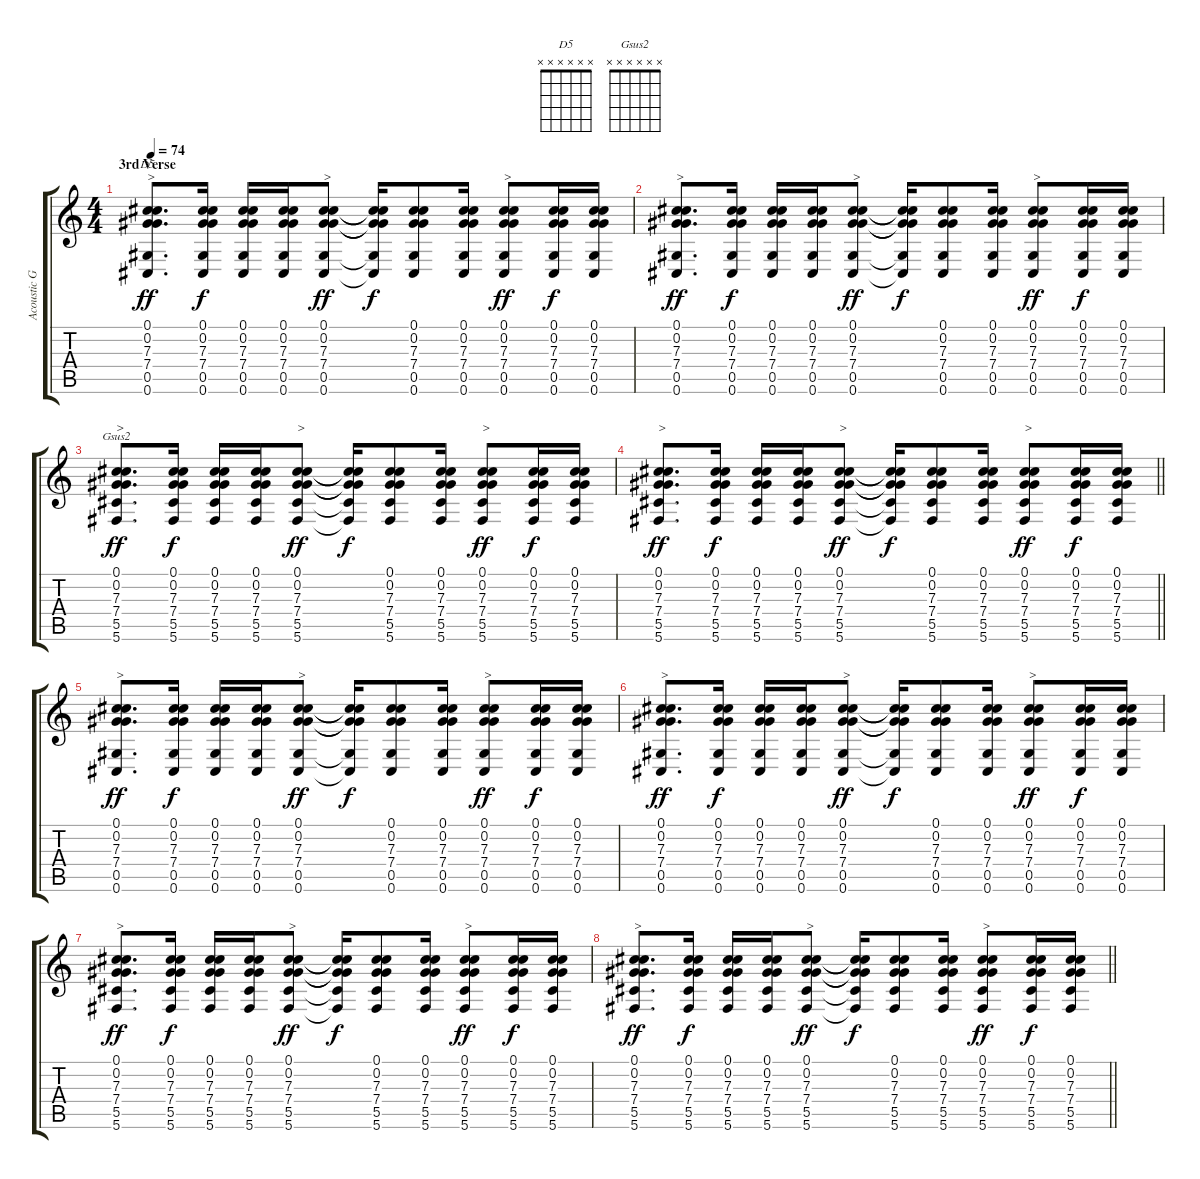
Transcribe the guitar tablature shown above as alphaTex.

\track ("Acoustic Guitar" "Acoustic G") {instrument acousticguitarsteel}
\staff {score tabs}
\tuning (Db4 Ab3 Gb3 Db3 Ab2 Db2) {hide}
\chord ("D5" x x x x x x)
\chord ("Gsus2" x x x x x x)
\ts (4 4)
\section ("" "3rd Verse")
\tempo 74
\clef g2
\ks c
(0.1 0.2 7.3 7.4 0.5 0.6).8{d ch "D5" txt ">" dy ff} (0.1 0.2 7.3 7.4 0.5 0.6).16{dy f} (0.1 0.2 7.3 7.4 0.5 0.6).16 (0.1 0.2 7.3 7.4 0.5 0.6).16 (0.1 0.2 7.3 7.4 0.5 0.6).8{txt ">" dy ff} (0.1{t} 0.2{t} 7.3{t} 7.4{t} 0.5{t} 0.6{t}).16{dy f} (0.1 0.2 7.3 7.4 0.5 0.6).8 (0.1 0.2 7.3 7.4 0.5 0.6).16 (0.1 0.2 7.3 7.4 0.5 0.6).8{txt ">" dy ff} (0.1 0.2 7.3 7.4 0.5 0.6).16{dy f} (0.1 0.2 7.3 7.4 0.5 0.6).16 |
(0.1 0.2 7.3 7.4 0.5 0.6).8{d txt ">" dy ff} (0.1 0.2 7.3 7.4 0.5 0.6).16{dy f} (0.1 0.2 7.3 7.4 0.5 0.6).16 (0.1 0.2 7.3 7.4 0.5 0.6).16 (0.1 0.2 7.3 7.4 0.5 0.6).8{txt ">" dy ff} (0.1{t} 0.2{t} 7.3{t} 7.4{t} 0.5{t} 0.6{t}).16{dy f} (0.1 0.2 7.3 7.4 0.5 0.6).8 (0.1 0.2 7.3 7.4 0.5 0.6).16 (0.1 0.2 7.3 7.4 0.5 0.6).8{txt ">" dy ff} (0.1 0.2 7.3 7.4 0.5 0.6).16{dy f} (0.1 0.2 7.3 7.4 0.5 0.6).16 |
(0.1 0.2 7.3 7.4 5.5 5.6).8{d ch "Gsus2" txt ">" dy ff} (0.1 0.2 7.3 7.4 5.5 5.6).16{dy f} (0.1 0.2 7.3 7.4 5.5 5.6).16 (0.1 0.2 7.3 7.4 5.5 5.6).16 (0.1 0.2 7.3 7.4 5.5 5.6).8{txt ">" dy ff} (0.1{t} 0.2{t} 7.3{t} 7.4{t} 5.5{t} 5.6{t}).16{dy f} (0.1 0.2 7.3 7.4 5.5 5.6).8 (0.1 0.2 7.3 7.4 5.5 5.6).16 (0.1 0.2 7.3 7.4 5.5 5.6).8{txt ">" dy ff} (0.1 0.2 7.3 7.4 5.5 5.6).16{dy f} (0.1 0.2 7.3 7.4 5.5 5.6).16 |
\barLineRight lightlight
(0.1 0.2 7.3 7.4 5.5 5.6).8{d txt ">" dy ff} (0.1 0.2 7.3 7.4 5.5 5.6).16{dy f} (0.1 0.2 7.3 7.4 5.5 5.6).16 (0.1 0.2 7.3 7.4 5.5 5.6).16 (0.1 0.2 7.3 7.4 5.5 5.6).8{txt ">" dy ff} (0.1{t} 0.2{t} 7.3{t} 7.4{t} 5.5{t} 5.6{t}).16{dy f} (0.1 0.2 7.3 7.4 5.5 5.6).8 (0.1 0.2 7.3 7.4 5.5 5.6).16 (0.1 0.2 7.3 7.4 5.5 5.6).8{txt ">" dy ff} (0.1 0.2 7.3 7.4 5.5 5.6).16{dy f} (0.1 0.2 7.3 7.4 5.5 5.6).16 |
(0.1 0.2 7.3 7.4 0.5 0.6).8{d txt ">" dy ff} (0.1 0.2 7.3 7.4 0.5 0.6).16{dy f} (0.1 0.2 7.3 7.4 0.5 0.6).16 (0.1 0.2 7.3 7.4 0.5 0.6).16 (0.1 0.2 7.3 7.4 0.5 0.6).8{txt ">" dy ff} (0.1{t} 0.2{t} 7.3{t} 7.4{t} 0.5{t} 0.6{t}).16{dy f} (0.1 0.2 7.3 7.4 0.5 0.6).8 (0.1 0.2 7.3 7.4 0.5 0.6).16 (0.1 0.2 7.3 7.4 0.5 0.6).8{txt ">" dy ff} (0.1 0.2 7.3 7.4 0.5 0.6).16{dy f} (0.1 0.2 7.3 7.4 0.5 0.6).16 |
(0.1 0.2 7.3 7.4 0.5 0.6).8{d txt ">" dy ff} (0.1 0.2 7.3 7.4 0.5 0.6).16{dy f} (0.1 0.2 7.3 7.4 0.5 0.6).16 (0.1 0.2 7.3 7.4 0.5 0.6).16 (0.1 0.2 7.3 7.4 0.5 0.6).8{txt ">" dy ff} (0.1{t} 0.2{t} 7.3{t} 7.4{t} 0.5{t} 0.6{t}).16{dy f} (0.1 0.2 7.3 7.4 0.5 0.6).8 (0.1 0.2 7.3 7.4 0.5 0.6).16 (0.1 0.2 7.3 7.4 0.5 0.6).8{txt ">" dy ff} (0.1 0.2 7.3 7.4 0.5 0.6).16{dy f} (0.1 0.2 7.3 7.4 0.5 0.6).16 |
(0.1 0.2 7.3 7.4 5.5 5.6).8{d txt ">" dy ff} (0.1 0.2 7.3 7.4 5.5 5.6).16{dy f} (0.1 0.2 7.3 7.4 5.5 5.6).16 (0.1 0.2 7.3 7.4 5.5 5.6).16 (0.1 0.2 7.3 7.4 5.5 5.6).8{txt ">" dy ff} (0.1{t} 0.2{t} 7.3{t} 7.4{t} 5.5{t} 5.6{t}).16{dy f} (0.1 0.2 7.3 7.4 5.5 5.6).8 (0.1 0.2 7.3 7.4 5.5 5.6).16 (0.1 0.2 7.3 7.4 5.5 5.6).8{txt ">" dy ff} (0.1 0.2 7.3 7.4 5.5 5.6).16{dy f} (0.1 0.2 7.3 7.4 5.5 5.6).16 |
\barLineRight lightlight
(0.1 0.2 7.3 7.4 5.5 5.6).8{d txt ">" dy ff} (0.1 0.2 7.3 7.4 5.5 5.6).16{dy f} (0.1 0.2 7.3 7.4 5.5 5.6).16 (0.1 0.2 7.3 7.4 5.5 5.6).16 (0.1 0.2 7.3 7.4 5.5 5.6).8{txt ">" dy ff} (0.1{t} 0.2{t} 7.3{t} 7.4{t} 5.5{t} 5.6{t}).16{dy f} (0.1 0.2 7.3 7.4 5.5 5.6).8 (0.1 0.2 7.3 7.4 5.5 5.6).16 (0.1 0.2 7.3 7.4 5.5 5.6).8{txt ">" dy ff} (0.1 0.2 7.3 7.4 5.5 5.6).16{dy f} (0.1 0.2 7.3 7.4 5.5 5.6).16
